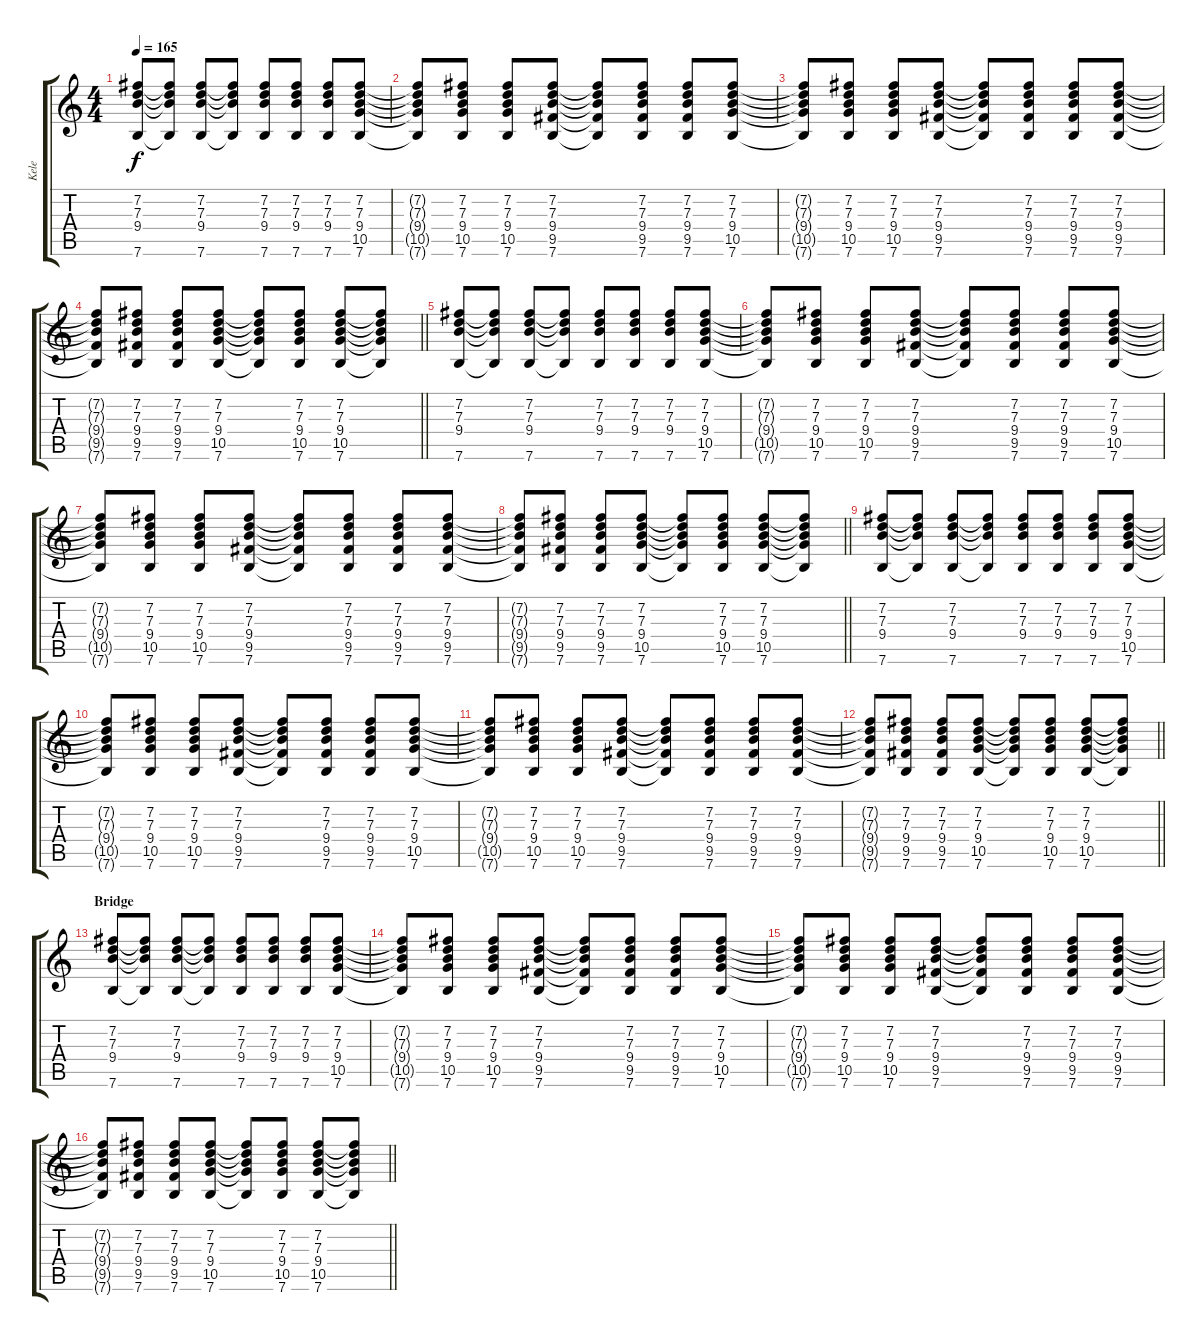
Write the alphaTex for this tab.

\track ("Kele" "Kele") {instrument acousticguitarnylon}
\staff {score tabs}
\tuning (E4 B3 G3 D3 A2 E2) {hide}
\ts (4 4)
\tempo 165
\clef g2
\ks c
(7.2 7.3 9.4 7.6).8{dy f} (7.2{t} 7.3{t} 9.4{t} 7.6{t}).8 (7.2 7.3 9.4 7.6).8 (7.2{t} 7.3{t} 9.4{t} 7.6{t}).8 (7.2 7.3 9.4 7.6).8 (7.2 7.3 9.4 7.6).8 (7.2 7.3 9.4 7.6).8 (7.2 7.3 9.4 10.5 7.6).8 |
(7.2{t} 7.3{t} 9.4{t} 10.5{t} 7.6{t}).8 (7.2 7.3 9.4 10.5 7.6).8 (7.2 7.3 9.4 10.5 7.6).8 (7.2 7.3 9.4 9.5 7.6).8 (7.2{t} 7.3{t} 9.4{t} 9.5{t} 7.6{t}).8 (7.2 7.3 9.4 9.5 7.6).8 (7.2 7.3 9.4 9.5 7.6).8 (7.2 7.3 9.4 10.5 7.6).8 |
(7.2{t} 7.3{t} 9.4{t} 10.5{t} 7.6{t}).8 (7.2 7.3 9.4 10.5 7.6).8 (7.2 7.3 9.4 10.5 7.6).8 (7.2 7.3 9.4 9.5 7.6).8 (7.2{t} 7.3{t} 9.4{t} 9.5{t} 7.6{t}).8 (7.2 7.3 9.4 9.5 7.6).8 (7.2 7.3 9.4 9.5 7.6).8 (7.2 7.3 9.4 9.5 7.6).8 |
\barLineRight lightlight
(7.2{t} 7.3{t} 9.4{t} 9.5{t} 7.6{t}).8 (7.2 7.3 9.4 9.5 7.6).8 (7.2 7.3 9.4 9.5 7.6).8 (7.2 7.3 9.4 10.5 7.6).8 (7.2{t} 7.3{t} 9.4{t} 10.5{t} 7.6{t}).8 (7.2 7.3 9.4 10.5 7.6).8 (7.2 7.3 9.4 10.5 7.6).8 (7.2{t} 7.3{t} 9.4{t} 10.5{t} 7.6{t}).8 |
(7.2 7.3 9.4 7.6).8 (7.2{t} 7.3{t} 9.4{t} 7.6{t}).8 (7.2 7.3 9.4 7.6).8 (7.2{t} 7.3{t} 9.4{t} 7.6{t}).8 (7.2 7.3 9.4 7.6).8 (7.2 7.3 9.4 7.6).8 (7.2 7.3 9.4 7.6).8 (7.2 7.3 9.4 10.5 7.6).8 |
(7.2{t} 7.3{t} 9.4{t} 10.5{t} 7.6{t}).8 (7.2 7.3 9.4 10.5 7.6).8 (7.2 7.3 9.4 10.5 7.6).8 (7.2 7.3 9.4 9.5 7.6).8 (7.2{t} 7.3{t} 9.4{t} 9.5{t} 7.6{t}).8 (7.2 7.3 9.4 9.5 7.6).8 (7.2 7.3 9.4 9.5 7.6).8 (7.2 7.3 9.4 10.5 7.6).8 |
(7.2{t} 7.3{t} 9.4{t} 10.5{t} 7.6{t}).8 (7.2 7.3 9.4 10.5 7.6).8 (7.2 7.3 9.4 10.5 7.6).8 (7.2 7.3 9.4 9.5 7.6).8 (7.2{t} 7.3{t} 9.4{t} 9.5{t} 7.6{t}).8 (7.2 7.3 9.4 9.5 7.6).8 (7.2 7.3 9.4 9.5 7.6).8 (7.2 7.3 9.4 9.5 7.6).8 |
\barLineRight lightlight
(7.2{t} 7.3{t} 9.4{t} 9.5{t} 7.6{t}).8 (7.2 7.3 9.4 9.5 7.6).8 (7.2 7.3 9.4 9.5 7.6).8 (7.2 7.3 9.4 10.5 7.6).8 (7.2{t} 7.3{t} 9.4{t} 10.5{t} 7.6{t}).8 (7.2 7.3 9.4 10.5 7.6).8 (7.2 7.3 9.4 10.5 7.6).8 (7.2{t} 7.3{t} 9.4{t} 10.5{t} 7.6{t}).8 |
(7.2 7.3 9.4 7.6).8 (7.2{t} 7.3{t} 9.4{t} 7.6{t}).8 (7.2 7.3 9.4 7.6).8 (7.2{t} 7.3{t} 9.4{t} 7.6{t}).8 (7.2 7.3 9.4 7.6).8 (7.2 7.3 9.4 7.6).8 (7.2 7.3 9.4 7.6).8 (7.2 7.3 9.4 10.5 7.6).8 |
(7.2{t} 7.3{t} 9.4{t} 10.5{t} 7.6{t}).8 (7.2 7.3 9.4 10.5 7.6).8 (7.2 7.3 9.4 10.5 7.6).8 (7.2 7.3 9.4 9.5 7.6).8 (7.2{t} 7.3{t} 9.4{t} 9.5{t} 7.6{t}).8 (7.2 7.3 9.4 9.5 7.6).8 (7.2 7.3 9.4 9.5 7.6).8 (7.2 7.3 9.4 10.5 7.6).8 |
(7.2{t} 7.3{t} 9.4{t} 10.5{t} 7.6{t}).8 (7.2 7.3 9.4 10.5 7.6).8 (7.2 7.3 9.4 10.5 7.6).8 (7.2 7.3 9.4 9.5 7.6).8 (7.2{t} 7.3{t} 9.4{t} 9.5{t} 7.6{t}).8 (7.2 7.3 9.4 9.5 7.6).8 (7.2 7.3 9.4 9.5 7.6).8 (7.2 7.3 9.4 9.5 7.6).8 |
\barLineRight lightlight
(7.2{t} 7.3{t} 9.4{t} 9.5{t} 7.6{t}).8 (7.2 7.3 9.4 9.5 7.6).8 (7.2 7.3 9.4 9.5 7.6).8 (7.2 7.3 9.4 10.5 7.6).8 (7.2{t} 7.3{t} 9.4{t} 10.5{t} 7.6{t}).8 (7.2 7.3 9.4 10.5 7.6).8 (7.2 7.3 9.4 10.5 7.6).8 (7.2{t} 7.3{t} 9.4{t} 10.5{t} 7.6{t}).8 |
\section ("" "Bridge")
(7.2 7.3 9.4 7.6).8 (7.2{t} 7.3{t} 9.4{t} 7.6{t}).8 (7.2 7.3 9.4 7.6).8 (7.2{t} 7.3{t} 9.4{t} 7.6{t}).8 (7.2 7.3 9.4 7.6).8 (7.2 7.3 9.4 7.6).8 (7.2 7.3 9.4 7.6).8 (7.2 7.3 9.4 10.5 7.6).8 |
(7.2{t} 7.3{t} 9.4{t} 10.5{t} 7.6{t}).8 (7.2 7.3 9.4 10.5 7.6).8 (7.2 7.3 9.4 10.5 7.6).8 (7.2 7.3 9.4 9.5 7.6).8 (7.2{t} 7.3{t} 9.4{t} 9.5{t} 7.6{t}).8 (7.2 7.3 9.4 9.5 7.6).8 (7.2 7.3 9.4 9.5 7.6).8 (7.2 7.3 9.4 10.5 7.6).8 |
(7.2{t} 7.3{t} 9.4{t} 10.5{t} 7.6{t}).8 (7.2 7.3 9.4 10.5 7.6).8 (7.2 7.3 9.4 10.5 7.6).8 (7.2 7.3 9.4 9.5 7.6).8 (7.2{t} 7.3{t} 9.4{t} 9.5{t} 7.6{t}).8 (7.2 7.3 9.4 9.5 7.6).8 (7.2 7.3 9.4 9.5 7.6).8 (7.2 7.3 9.4 9.5 7.6).8 |
\barLineRight lightlight
(7.2{t} 7.3{t} 9.4{t} 9.5{t} 7.6{t}).8 (7.2 7.3 9.4 9.5 7.6).8 (7.2 7.3 9.4 9.5 7.6).8 (7.2 7.3 9.4 10.5 7.6).8 (7.2{t} 7.3{t} 9.4{t} 10.5{t} 7.6{t}).8 (7.2 7.3 9.4 10.5 7.6).8 (7.2 7.3 9.4 10.5 7.6).8 (7.2{t} 7.3{t} 9.4{t} 10.5{t} 7.6{t}).8
